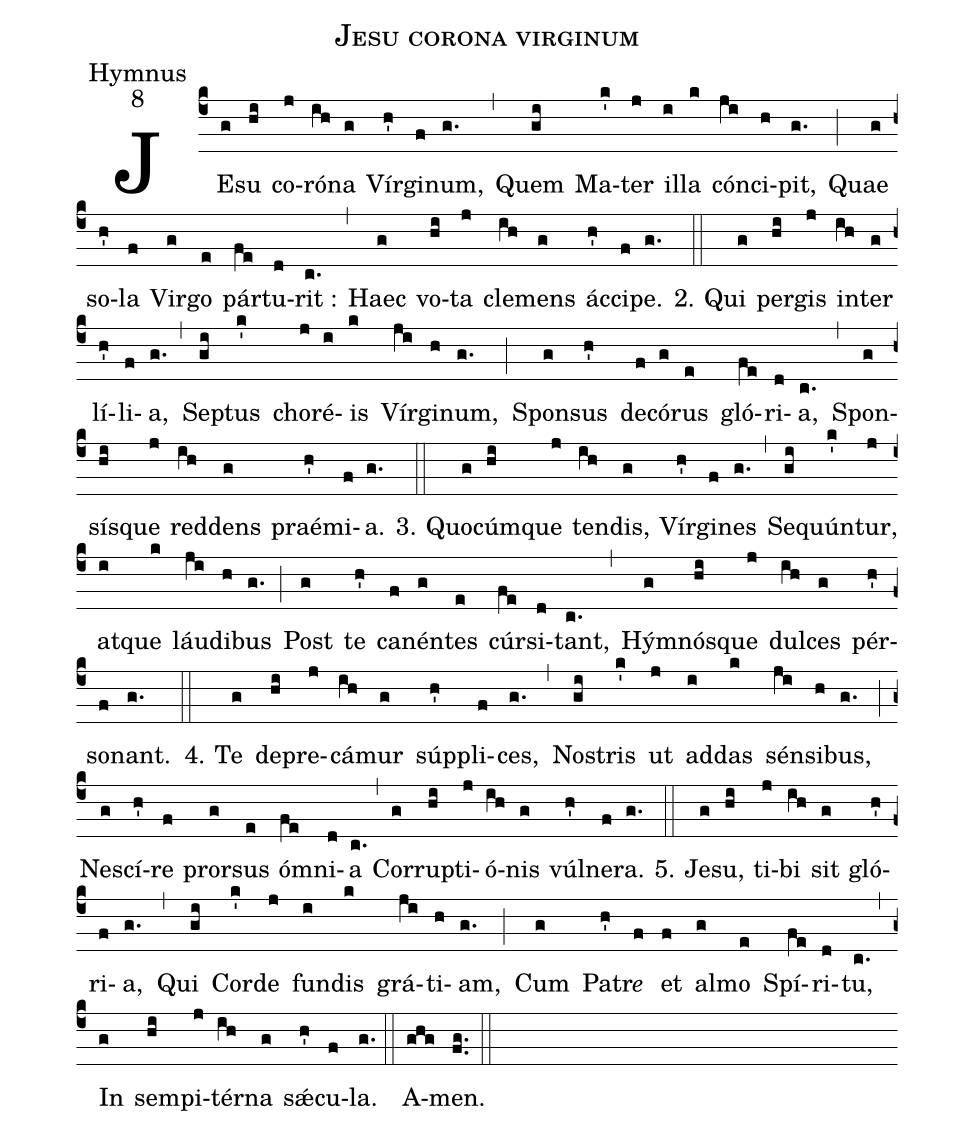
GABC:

name:Jesu corona virginum;
office-part:Hymnus;
mode:8;
%%
(c4) JE(g)su(hi) co(j)ró(ih)na(g) Vír(h')gi(f)num,(g.) (,) Quem(gi) Ma(k')ter(j) il(i)la(k) cón(ji)ci(h)pit,(g.) (;) Quae(g) so(h')la(f) Vir(g)go(e) pár(fe)tu(d)rit :(c.) (,) Haec(g) vo(hi)ta(j) cle(ih)mens(g) ác(h')ci(f)pe.(g.) (::)
2. Qui(g) per(hi)gis(j) in(ih)ter(g) lí(h')li(f)a,(g.) (,) Se(gi)ptus(k') cho(j)ré(i)is(k) Vír(ji)gi(h)num,(g.) (;) Spon(g)sus(h') de(f)có(g)rus(e) gló(fe)ri(d)a,(c.) (,) Spon(g)sís(hi)que(j) red(ih)dens(g) praé(h')mi(f)a.(g.) (::)
3. Quo(g)cúm(hi)que(j) ten(ih)dis,(g) Vír(h')gi(f)nes(g.) (,) Se(gi)quún(k')tur,(j) at(i)que(k) láu(ji)di(h)bus(g.) (;) Post(g) te(h') ca(f)nén(g)tes(e) cúr(fe)si(d)tant,(c.) (,) Hý(g)mnós(hi)que(j) dul(ih)ces(g) pér(h')so(f)nant.(g.) (::)
4. Te(g) de(hi)pre(j)cá(ih)mur(g) súp(h')pli(f)ces,(g.) (,) No(gi)stris(k') ut(j) ad(i)das(k) sén(ji)si(h)bus,(g.) (;) Ne(g)scí(h')re(f) pror(g)sus(e) ó(fe)mni(d)a(c.) (,) Cor(g)ru(hi)pti(j)ó(ih)nis(g) vúl(h')ne(f)ra.(g.) (::)
5. Je(g)su,(hi) ti(j)bi(ih) sit(g) gló(h')ri(f)a,(g.) (,)
Qui(gi) Cor(k')de(j) fun(i)dis(k) grá(ji)ti(h)am,(g.) (;)
Cum(g) Pa(h')tr<i>e</i>(f) et(f) al(g)mo(e) Spí(fe)ri(d)tu,(c.) (,)
In(g) sem(hi)pi(j)tér(ih)na(g) sǽ(h')cu(f)la.(g.) (::)
A(ghg)men.(fg..) (::)
